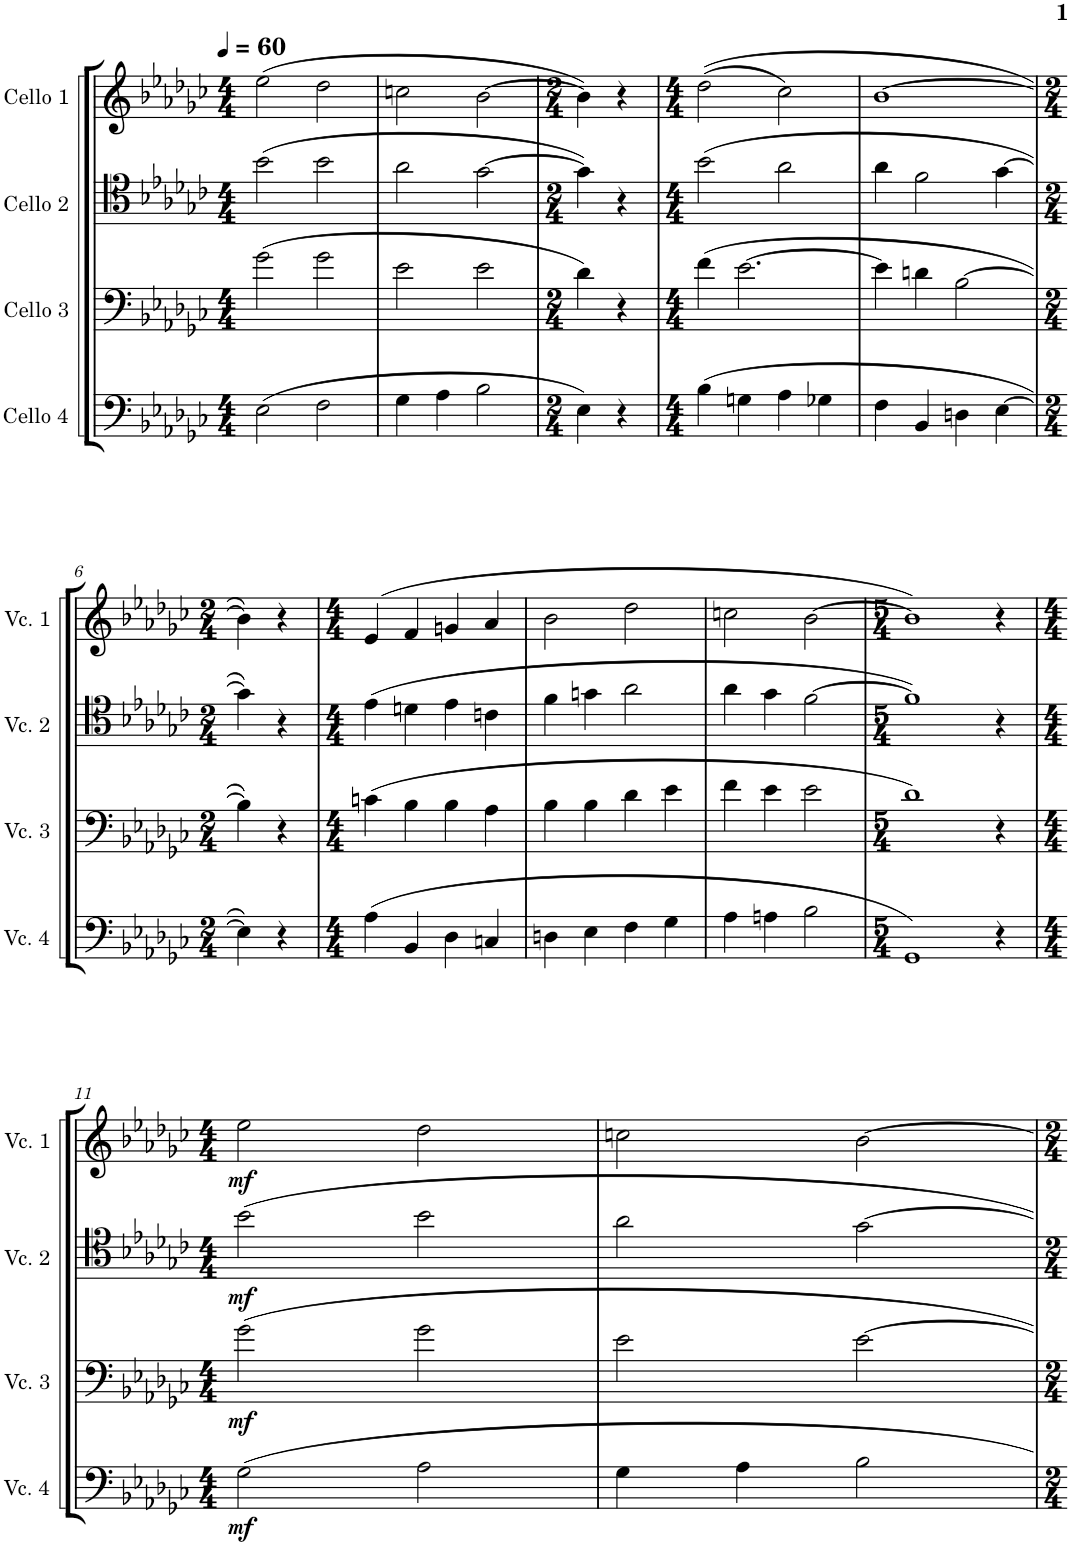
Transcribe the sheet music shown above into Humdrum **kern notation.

**kern	**dynam	**kern	**dynam	**kern	**dynam	**kern	**dynam
*part4	*part4	*part3	*part3	*part2	*part2	*part1	*part1
*staff4	*staff4	*staff3	*staff3	*staff2	*staff2	*staff1	*staff1
*I"Cello 4	*	*I"Cello 3	*	*I"Cello 2	*	*I"Cello 1	*
*clefF4	*	*clefF4	*	*clefC4	*	*clefG2	*
*k[b-e-a-d-g-c-]	*	*k[b-e-a-d-g-c-]	*	*k[b-e-a-d-g-c-]	*	*k[b-e-a-d-g-c-]	*
*M4/4	*	*M4/4	*	*M4/4	*	*M4/4	*
*MM60	*	*MM60	*	*MM60	*	*MM60	*
=1	=1	=1	=1	=1	=1	=1	=1
(2E-\	.	(2g-\	.	(2b-\	.	(2ee-\	.
2F\	.	2g-\	.	2b-\	.	2dd-\	.
=2	=2	=2	=2	=2	=2	=2	=2
4G-\	.	2e-\	.	2a-\	.	2ccn\	.
4A-\	.	.	.	.	.	.	.
2B-\	.	2e-\	.	[2g-\	.	[2b-\	.
=3	=3	=3	=3	=3	=3	=3	=3
*M2/4	*	*M2/4	*	*M2/4	*	*M2/4	*
4E-\)	.	4d-\)	.	4g-\])	.	4b-\])	.
4r	.	4r	.	4r	.	4r	.
=4	=4	=4	=4	=4	=4	=4	=4
*M4/4	*	*M4/4	*	*M4/4	*	*M4/4	*
(4B-\	.	(4f\	.	(2b-\	.	((2dd-\	.
4Gn\	.	[2.e-\	.	.	.	.	.
4A-\	.	.	.	2a-\	.	2cc-\)	.
4G-X\	.	.	.	.	.	.	.
=5	=5	=5	=5	=5	=5	=5	=5
4F\	.	4e-\]	.	4a-\	.	[1b-	.
4BB-/	.	4dn\	.	2f\	.	.	.
4Dn\	.	[2B-\	.	.	.	.	.
[4E-\	.	.	.	[4g-\	.	.	.
!!LO:LB:g=z
=6	=6	=6	=6	=6	=6	=6	=6
*M2/4	*	*M2/4	*	*M2/4	*	*M2/4	*
4E-\])	.	4B-\])	.	4g-\])	.	4b-\])	.
4r	.	4r	.	4r	.	4r	.
=7	=7	=7	=7	=7	=7	=7	=7
*M4/4	*	*M4/4	*	*M4/4	*	*M4/4	*
(4A-\	.	(4cn\	.	(4e-\	.	(4e-/	.
4BB-/	.	4B-\	.	4dn\	.	4f/	.
4D-\	.	4B-\	.	4e-\	.	4gn/	.
4Cn/	.	4A-\	.	4cn\	.	4a-/	.
=8	=8	=8	=8	=8	=8	=8	=8
4Dn\	.	4B-\	.	4f\	.	2b-\	.
4E-\	.	4B-\	.	4gn\	.	.	.
4F\	.	4d-\	.	2a-\	.	2dd-\	.
4G-\	.	4e-\	.	.	.	.	.
=9	=9	=9	=9	=9	=9	=9	=9
4A-\	.	4f\	.	4a-\	.	2ccn\	.
4An\	.	4e-\	.	4g-\	.	.	.
2B-\	.	2e-\	.	[2f\	.	[2b-\	.
=10	=10	=10	=10	=10	=10	=10	=10
*M5/4	*	*M5/4	*	*M5/4	*	*M5/4	*
1GG-)	.	1d-)	.	1f])	.	1b-])	.
4r	.	4r	.	4r	.	4r	.
!!LO:LB:g=z
=11	=11	=11	=11	=11	=11	=11	=11
*M4/4	*	*M4/4	*	*M4/4	*	*M4/4	*
!	!LO:DY:b	!	!LO:DY:b	!	!LO:DY:b	!	!LO:DY:b
2G-\	mf	2g-\	mf	2b-\	mf	2ee-\	mf
2A-\	.	2g-\	.	2b-\	.	2dd-\	.
=12	=12	=12	=12	=12	=12	=12	=12
4G-\	.	2e-\	.	2a-\	.	2ccn\	.
4A-\	.	.	.	.	.	.	.
2B-\	.	[2e-\	.	[2g-\	.	[2b-\	.
=	=	=	=	=	=	=	=
*-	*-	*-	*-	*-	*-	*-	*-
